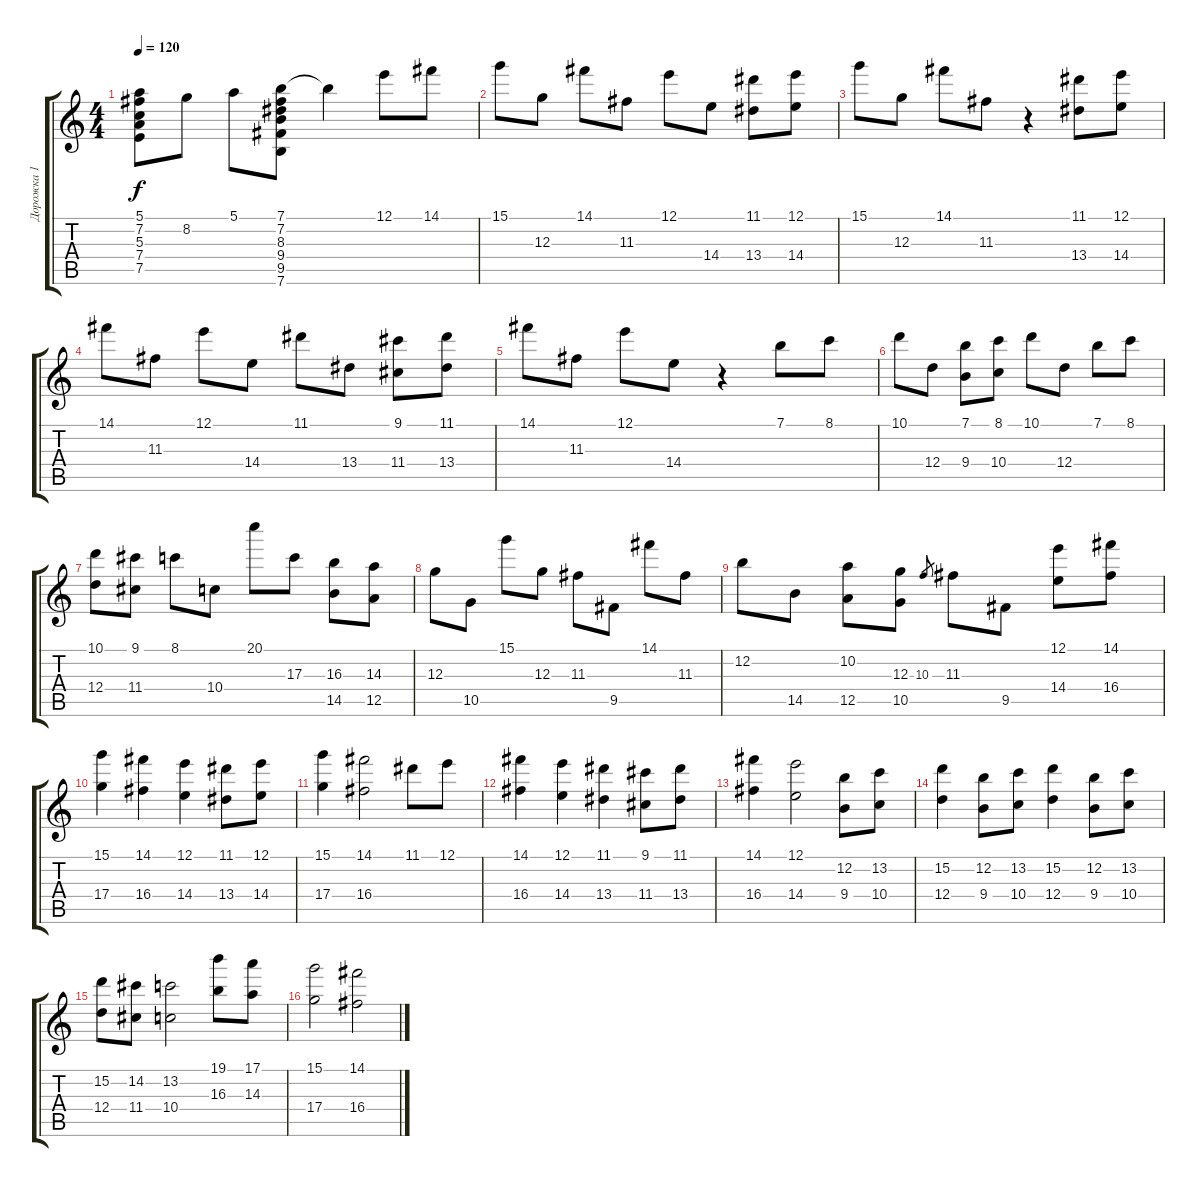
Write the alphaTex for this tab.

\track ("Дорожка 1" "Дорожка 1") {instrument acousticguitarsteel}
\staff {score tabs}
\tuning (E4 B3 G3 D3 A2 E2) {hide}
\ts (4 4)
\tempo 120
\clef g2
\ks c
(5.1 7.2 5.3 7.4 7.5).8{dy f} 8.2.8 5.1.8 (7.1 7.2 8.3 9.4 9.5 7.6).8 7.1{t}.4 12.1.8 14.1.8 |
15.1.8 12.3.8 14.1.8 11.3.8 12.1.8 14.4.8 (11.1 13.4).8 (12.1 14.4).8 |
15.1.8 12.3.8 14.1.8 11.3.8 r.4 (11.1 13.4).8 (12.1 14.4).8 |
14.1.8 11.3.8 12.1.8 14.4.8 11.1.8 13.4.8 (9.1 11.4).8 (11.1 13.4).8 |
14.1.8 11.3.8 12.1.8 14.4.8 r.4 7.1.8 8.1.8 |
10.1.8 12.4.8 (7.1 9.4).8 (8.1 10.4).8 10.1.8 12.4.8 7.1.8 8.1.8 |
(10.1 12.4).8 (9.1 11.4).8 8.1.8 10.4.8 20.1.8 17.3.8 (16.3 14.5).8 (14.3 12.5).8 |
12.3.8 10.5.8 15.1.8 12.3.8 11.3.8 9.5.8 14.1.8 11.3.8 |
12.2.8 14.5.8 (10.2 12.5).8 (12.3 10.5).8 10.3.8{gr} 11.3.8 9.5.8 (12.1 14.4).8 (14.1 16.4).8 |
(15.1 17.4).4 (14.1 16.4).4 (12.1 14.4).4 (11.1 13.4).8 (12.1 14.4).8 |
(15.1 17.4).4 (14.1 16.4).2 11.1.8 12.1.8 |
(14.1 16.4).4 (12.1 14.4).4 (11.1 13.4).4 (9.1 11.4).8 (11.1 13.4).8 |
(14.1 16.4).4 (12.1 14.4).2 (12.2 9.4).8 (13.2 10.4).8 |
(15.2 12.4).4 (12.2 9.4).8 (13.2 10.4).8 (15.2 12.4).4 (12.2 9.4).8 (13.2 10.4).8 |
(15.2 12.4).8 (14.2 11.4).8 (13.2 10.4).2 (19.1 16.3).8 (17.1 14.3).8 |
(15.1 17.4).2 (14.1 16.4).2
